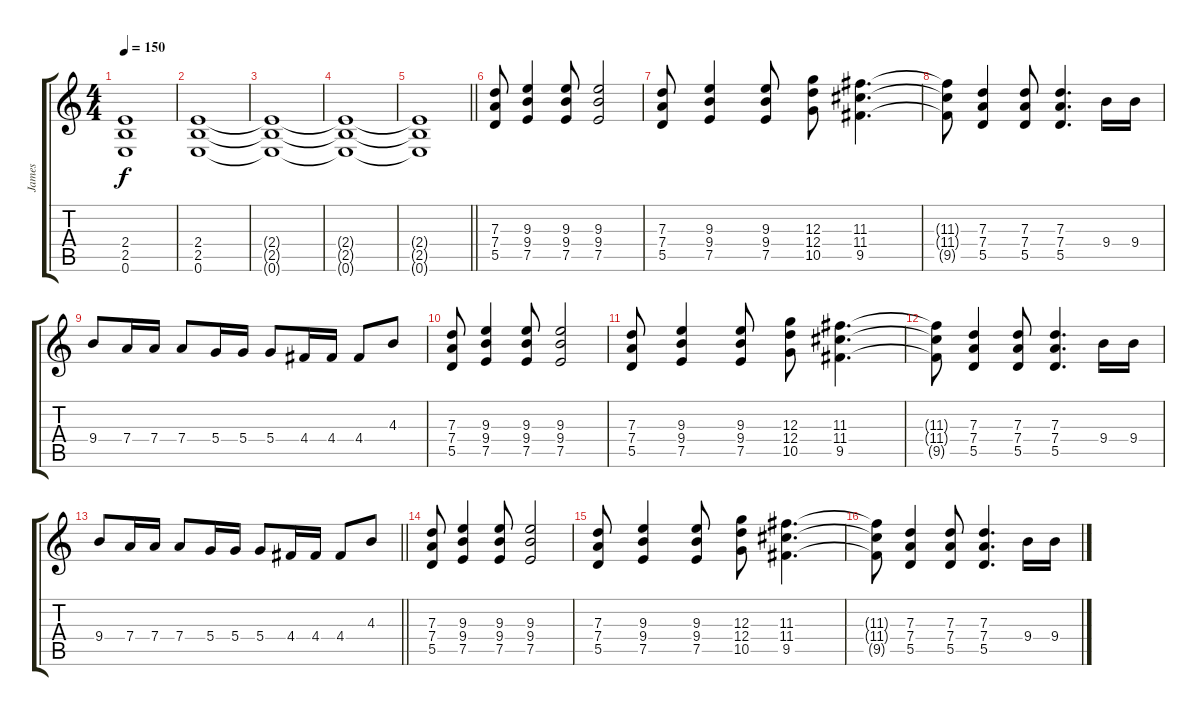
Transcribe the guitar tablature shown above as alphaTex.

\track ("James" "James") {instrument distortionguitar}
\staff {score tabs}
\tuning (E4 B3 G3 D3 A2 E2) {hide}
\ts (4 4)
\tempo 150
\clef g2
\ks c
(2.4{t} 2.5{t} 0.6{t}).1{dy f} |
(2.4 2.5 0.6).1 |
(2.4{t} 2.5{t} 0.6{t}).1 |
(2.4{t} 2.5{t} 0.6{t}).1 |
\barLineRight lightlight
(2.4{t} 2.5{t} 0.6{t}).1 |
\section ("" "")
(7.3 7.4 5.5).8 (9.3 9.4 7.5).4 (9.3 9.4 7.5).8 (9.3 9.4 7.5).2 |
(7.3 7.4 5.5).8 (9.3 9.4 7.5).4 (9.3 9.4 7.5).8 (12.3 12.4 10.5).8 (11.3 11.4 9.5).4{d} |
(11.3{t} 11.4{t} 9.5{t}).8 (7.3 7.4 5.5).4 (7.3 7.4 5.5).8 (7.3 7.4 5.5).4{d} 9.4.16 9.4.16 |
9.4.8 7.4.16 7.4.16 7.4.8 5.4.16 5.4.16 5.4.8 4.4.16 4.4.16 4.4.8 4.3.8 |
(7.3 7.4 5.5).8 (9.3 9.4 7.5).4 (9.3 9.4 7.5).8 (9.3 9.4 7.5).2 |
(7.3 7.4 5.5).8 (9.3 9.4 7.5).4 (9.3 9.4 7.5).8 (12.3 12.4 10.5).8 (11.3 11.4 9.5).4{d} |
(11.3{t} 11.4{t} 9.5{t}).8 (7.3 7.4 5.5).4 (7.3 7.4 5.5).8 (7.3 7.4 5.5).4{d} 9.4.16 9.4.16 |
\barLineRight lightlight
9.4.8 7.4.16 7.4.16 7.4.8 5.4.16 5.4.16 5.4.8 4.4.16 4.4.16 4.4.8 4.3.8 |
\section ("" "")
(7.3 7.4 5.5).8 (9.3 9.4 7.5).4 (9.3 9.4 7.5).8 (9.3 9.4 7.5).2 |
(7.3 7.4 5.5).8 (9.3 9.4 7.5).4 (9.3 9.4 7.5).8 (12.3 12.4 10.5).8 (11.3 11.4 9.5).4{d} |
(11.3{t} 11.4{t} 9.5{t}).8 (7.3 7.4 5.5).4 (7.3 7.4 5.5).8 (7.3 7.4 5.5).4{d} 9.4.16 9.4.16
